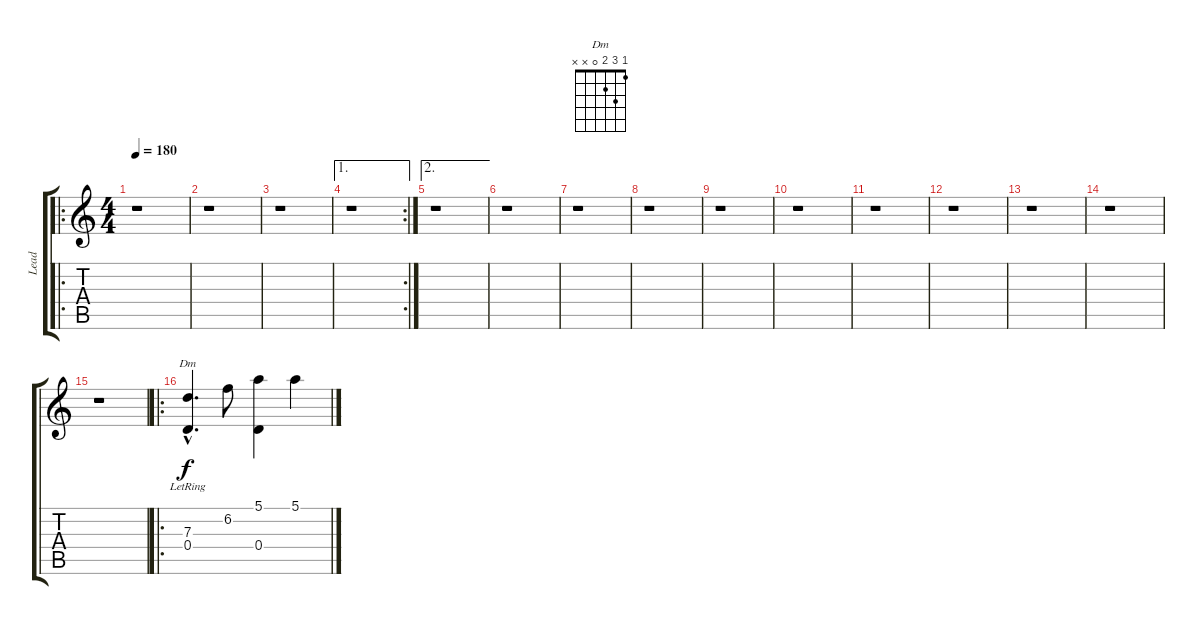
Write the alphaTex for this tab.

\track ("Lead" "Lead") {instrument acousticguitarsteel}
\staff {score tabs}
\tuning (E4 B3 G3 D3 A2 E2) {hide}
\chord ("Dm" 1 3 2 0 x x)
\ro
\ts (4 4)
\tempo 180
\clef g2
\ks c
r.1{dy f instrument acousticguitarsteel} |
r.1 |
r.1 |
\ae 1
\rc 2
r.1 |
\ae 2
r.1 |
r.1 |
r.1 |
r.1 |
r.1 |
r.1 |
r.1 |
r.1 |
r.1 |
r.1 |
r.1 |
\ro
(7.3{hac} 0.4{hac lr}).4{d ch "Dm"} 6.2.8 (5.1 0.4).4 5.1.4
